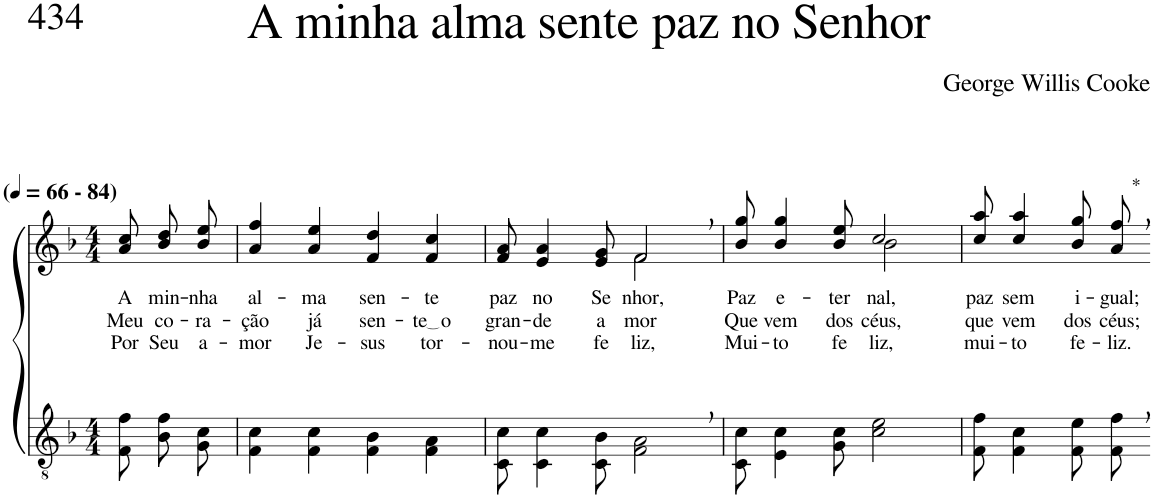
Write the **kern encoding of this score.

**kern	**kern	**text	**text	**text
*part2	*part1	*part1	*part1	*part1
*staff2	*staff1	*staff1	*staff1	*staff1
*I"Parte III e IV	*I"Parte I e II	*	*	*
*clefGv2	*clefG2	*	*	*
*Trd3c5	*Trd3c5	*	*	*
*k[b-]	*k[b-]	*	*	*
*M4/4	*M4/4	*	*	*
*MM66	*MM66	*	*	*
=1	=1	=1	=1	=1
!	!LO:TX:a:B:t=(	!	!	!
!	!LO:TX:a:B:t=- 84)	!	!	!
!	!	!LO:LY:b	!LO:LY:b	!LO:LY:b
8F\ 8f\	8a/ 8cc/	A	Meu	Por
!	!	!LO:LY:b	!LO:LY:b	!LO:LY:b
8B-\ 8f\L	8b-\ 8dd\L	min-	co-	Seu
!	!	!LO:LY:b	!LO:LY:b	!LO:LY:b
8G\ 8c\J	8b-\ 8ee\J	-nha	-ra-	a-
=2	=2	=2	=2	=2
!	!	!LO:LY:b	!LO:LY:b	!LO:LY:b
4F\ 4c\	4a/ 4ff/	al-	-ção	-mor
!	!	!LO:LY:b	!LO:LY:b	!LO:LY:b
4F\ 4c\	4a/ 4ee/	-ma	já	Je-
!	!	!LO:LY:b	!LO:LY:b	!LO:LY:b
4F\ 4B-\	4f/ 4dd/	sen-	sen-	-sus
!	!	!LO:LY:b	!LO:LY:b	!LO:LY:b
4F\ 4A\	4f/ 4cc/	-te	te o	tor-
=3	=3	=3	=3	=3
!	!	!LO:LY:b	!LO:LY:b	!LO:LY:b
*	*^	*	*	*
8C\ 8c\	8f/ 8a/	2ryy	paz	gran-	-nou-
!	!	!	!LO:LY:b	!LO:LY:b	!LO:LY:b
4C\ 4c\	4e/ 4a/	.	no	-de	-me
!	!	!	!LO:LY:b	!LO:LY:b	!LO:LY:b
8C\ 8B-\	8e/ 8g/	.	Se-	a-	fe-
!	!	!	!LO:LY:b	!LO:LY:b	!LO:LY:b
2F\, 2A\,	2f,/	2f\	-nhor,	-mor	-liz,
=4	=4	=4	=4	=4	=4
!	!	!	!LO:LY:b	!LO:LY:b	!LO:LY:b
8C\ 8c\	8b-/ 8gg/	2ryy	Paz	Que	Mui-
!	!	!	!LO:LY:b	!LO:LY:b	!LO:LY:b
4E\ 4c\	4b-/ 4gg/	.	e-	vem	-to
!	!	!	!LO:LY:b	!LO:LY:b	!LO:LY:b
8G\ 8c\	8b-/ 8ee/	.	-ter-	dos	fe-
!	!	!	!LO:LY:b	!LO:LY:b	!LO:LY:b
2c\ 2e\	2cc/	2b-\	-nal,	céus,	-liz,
=5	=5	=5	=5	=5	=5
!	!	!	!LO:LY:b	!LO:LY:b	!LO:LY:b
*	*v	*v	*	*	*
8F\ 8f\	8cc/ 8aa/	paz	que	mui-
!	!	!LO:LY:b	!LO:LY:b	!LO:LY:b
4F\ 4c\	4cc/ 4aa/	sem	vem	-to
!	!	!LO:LY:b	!LO:LY:b	!LO:LY:b
8F\ 8e\	8b-/ 8gg/	i-	dos	fe-
!	!LO:TX:a:t=*	!	!	!
!	!	!LO:LY:b	!LO:LY:b	!LO:LY:b
8F\, 8f\,	8a/, 8ff/,	-gual;	céus;	-liz.
=-	=-	=-	=-	=-
*-	*-	*-	*-	*-
